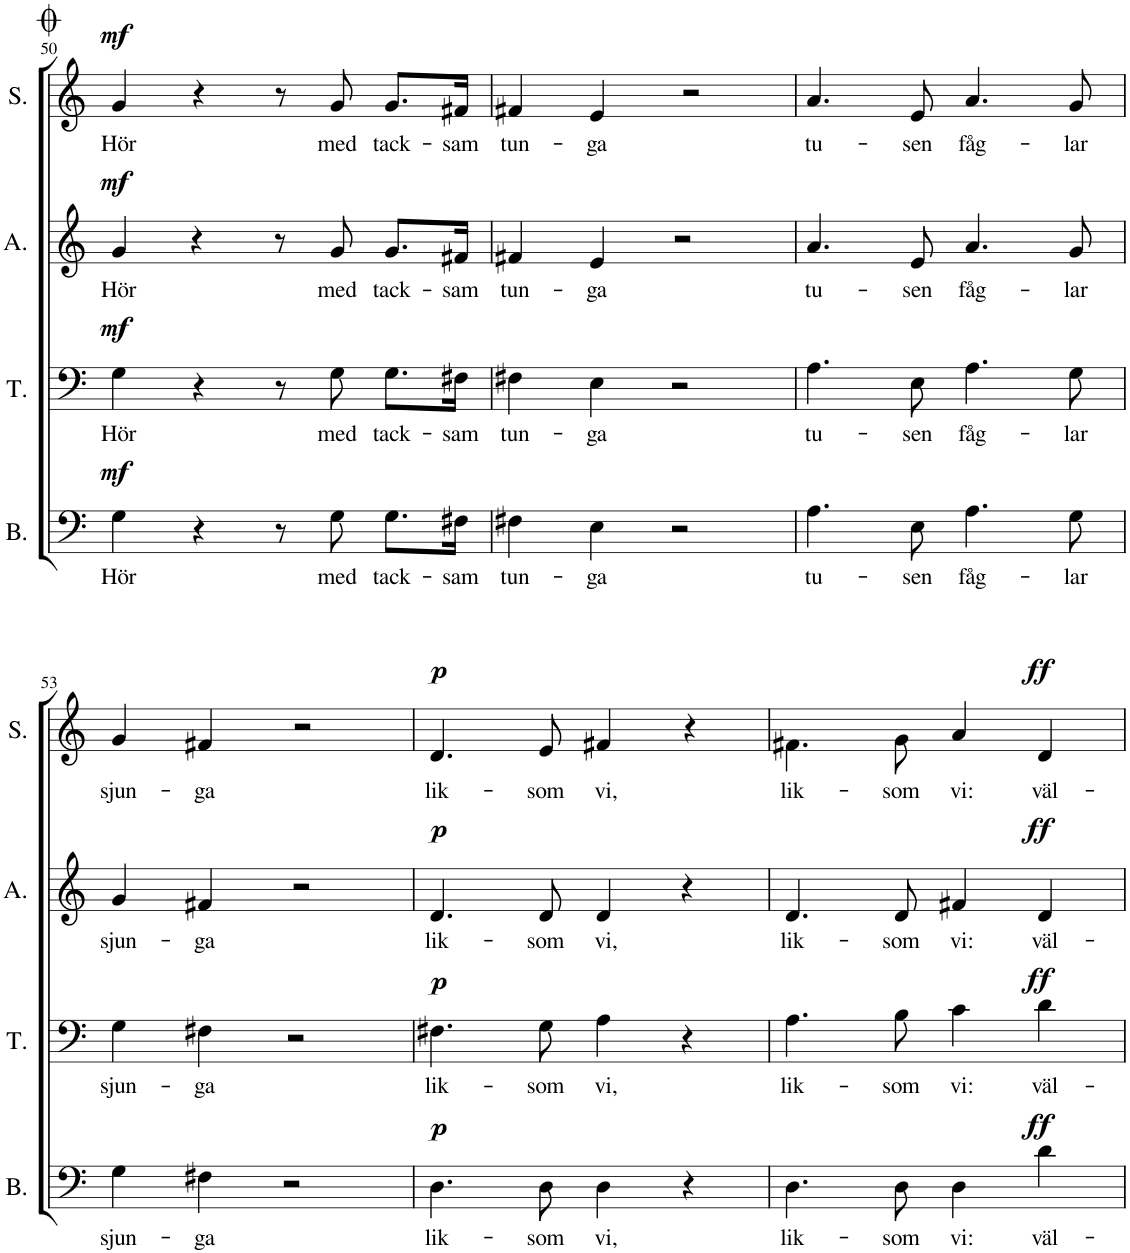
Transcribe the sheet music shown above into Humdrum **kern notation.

**kern	**text	**dynam	**kern	**text	**dynam	**kern	**text	**dynam	**kern	**text	**dynam
*part4	*part4	*part4	*part3	*part3	*part3	*part2	*part2	*part2	*part1	*part1	*part1
*staff4	*staff4	*staff4	*staff3	*staff3	*staff3	*staff2	*staff2	*staff2	*staff1	*staff1	*staff1
*I"Bass	*	*	*I"Tenor	*	*	*I"Alto	*	*	*I"Soprano	*	*
*I'B.	*	*	*I'T.	*	*	*I'A.	*	*	*I'S.	*	*
!!LO:PB:g=z
*clefF4	*	*	*clefF4	*	*	*clefG2	*	*	*clefG2	*	*
*k[]	*	*	*k[]	*	*	*k[]	*	*	*k[]	*	*
*M4/4	*	*	*M4/4	*	*	*M4/4	*	*	*M4/4	*	*
*met(c)	*	*	*met(c)	*	*	*met(c)	*	*	*met(c)	*	*
=50	=50	=50	=50	=50	=50	=50	=50	=50	=50	=50	=50
!	!LO:LY:b	!LO:DY:a	!	!LO:LY:b	!LO:DY:a	!	!LO:LY:b	!LO:DY:a	!	!LO:LY:b	!LO:DY:a
4G\	Hör	mf	4G\	Hör	mf	4g/	Hör	mf	4g/	Hör	mf
4r	.	.	4r	.	.	4r	.	.	4r	.	.
8r	.	.	8r	.	.	8r	.	.	8r	.	.
!	!LO:LY:b	!	!	!LO:LY:b	!	!	!LO:LY:b	!	!	!LO:LY:b	!
8G\	med	.	8G\	med	.	8g/	med	.	8g/	med	.
!	!LO:LY:b	!	!	!LO:LY:b	!	!	!LO:LY:b	!	!	!LO:LY:b	!
8.G\L	tack-	.	8.G\L	tack-	.	8.g/L	tack-	.	8.g/L	tack-	.
!	!LO:LY:b	!	!	!LO:LY:b	!	!	!LO:LY:b	!	!	!LO:LY:b	!
16F#X\Jk	-sam	.	16F#X\Jk	-sam	.	16f#X/Jk	-sam	.	16f#X/Jk	-sam	.
=51	=51	=51	=51	=51	=51	=51	=51	=51	=51	=51	=51
!	!LO:LY:b	!	!	!LO:LY:b	!	!	!LO:LY:b	!	!	!LO:LY:b	!
4F#X\	tun-	.	4F#X\	tun-	.	4f#X/	tun-	.	4f#X/	tun-	.
!	!LO:LY:b	!	!	!LO:LY:b	!	!	!LO:LY:b	!	!	!LO:LY:b	!
4E\	-ga	.	4E\	-ga	.	4e/	-ga	.	4e/	-ga	.
2r	.	.	2r	.	.	2r	.	.	2r	.	.
=52	=52	=52	=52	=52	=52	=52	=52	=52	=52	=52	=52
!	!LO:LY:b	!	!	!LO:LY:b	!	!	!LO:LY:b	!	!	!LO:LY:b	!
4.A\	tu-	.	4.A\	tu-	.	4.a/	tu-	.	4.a/	tu-	.
!	!LO:LY:b	!	!	!LO:LY:b	!	!	!LO:LY:b	!	!	!LO:LY:b	!
8E\	-sen	.	8E\	-sen	.	8e/	-sen	.	8e/	-sen	.
!	!LO:LY:b	!	!	!LO:LY:b	!	!	!LO:LY:b	!	!	!LO:LY:b	!
4.A\	fåg-	.	4.A\	fåg-	.	4.a/	fåg-	.	4.a/	fåg-	.
!	!LO:LY:b	!	!	!LO:LY:b	!	!	!LO:LY:b	!	!	!LO:LY:b	!
8G\	-lar	.	8G\	-lar	.	8g/	-lar	.	8g/	-lar	.
!!LO:LB:g=z
=53	=53	=53	=53	=53	=53	=53	=53	=53	=53	=53	=53
!	!LO:LY:b	!	!	!LO:LY:b	!	!	!LO:LY:b	!	!	!LO:LY:b	!
4G\	sjun-	.	4G\	sjun-	.	4g/	sjun-	.	4g/	sjun-	.
!	!LO:LY:b	!	!	!LO:LY:b	!	!	!LO:LY:b	!	!	!LO:LY:b	!
4F#X\	-ga	.	4F#X\	-ga	.	4f#X/	-ga	.	4f#X/	-ga	.
2r	.	.	2r	.	.	2r	.	.	2r	.	.
=54	=54	=54	=54	=54	=54	=54	=54	=54	=54	=54	=54
!	!LO:LY:b	!LO:DY:a	!	!LO:LY:b	!LO:DY:a	!	!LO:LY:b	!LO:DY:a	!	!LO:LY:b	!LO:DY:a
4.D\	lik-	p	4.F#X\	lik-	p	4.d/	lik-	p	4.d/	lik-	p
!	!LO:LY:b	!	!	!LO:LY:b	!	!	!LO:LY:b	!	!	!LO:LY:b	!
8D\	-som	.	8G\	-som	.	8d/	-som	.	8e/	-som	.
!	!LO:LY:b	!	!	!LO:LY:b	!	!	!LO:LY:b	!	!	!LO:LY:b	!
4D\	vi,	.	4A\	vi,	.	4d/	vi,	.	4f#X/	vi,	.
4r	.	.	4r	.	.	4r	.	.	4r	.	.
=55	=55	=55	=55	=55	=55	=55	=55	=55	=55	=55	=55
!	!LO:LY:b	!	!	!LO:LY:b	!	!	!LO:LY:b	!	!	!LO:LY:b	!
4.D\	lik-	.	4.A\	lik-	.	4.d/	lik-	.	4.f#X\	lik-	.
!	!LO:LY:b	!	!	!LO:LY:b	!	!	!LO:LY:b	!	!	!LO:LY:b	!
8D\	-som	.	8B\	-som	.	8d/	-som	.	8g\	-som	.
!	!LO:LY:b	!	!	!LO:LY:b	!	!	!LO:LY:b	!	!	!LO:LY:b	!
4D\	vi:	.	4c\	vi:	.	4f#X/	vi:	.	4a/	vi:	.
!	!LO:LY:b	!LO:DY:a	!	!LO:LY:b	!LO:DY:a	!	!LO:LY:b	!LO:DY:a	!	!LO:LY:b	!LO:DY:a
4d\	väl-	ff	4d\	väl-	ff	4d/	väl-	ff	4d/	väl-	ff
=	=	=	=	=	=	=	=	=	=	=	=
*-	*-	*-	*-	*-	*-	*-	*-	*-	*-	*-	*-
